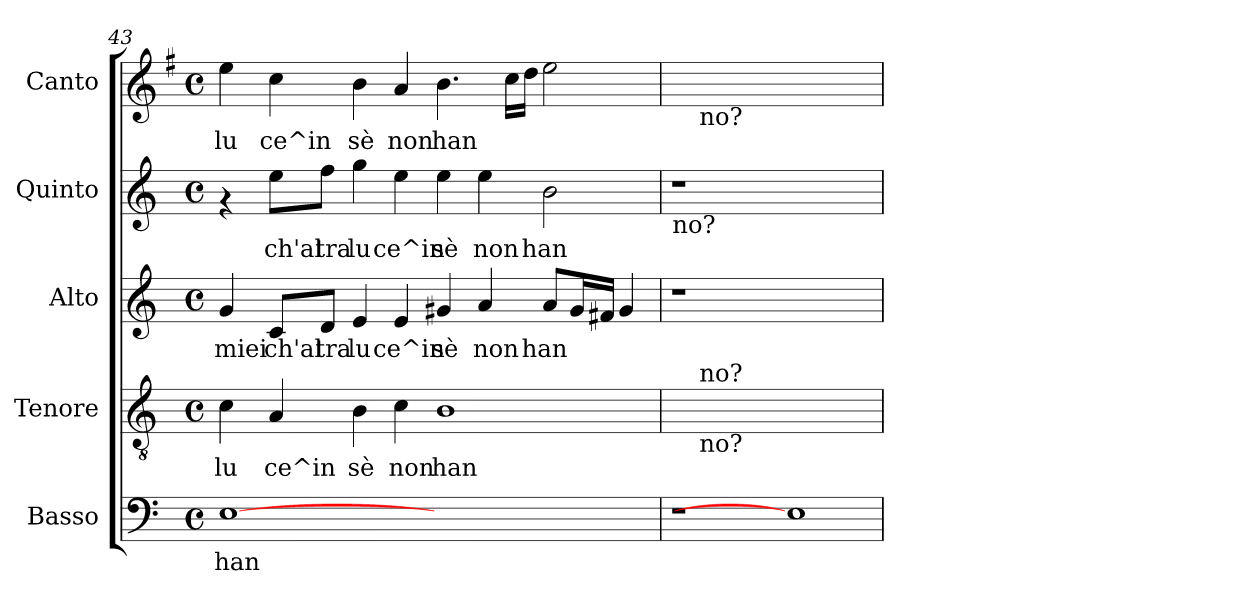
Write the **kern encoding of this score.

**kern	**text	**kern	**text	**kern	**text	**kern	**text	**kern	**text
*part5	*part5	*part4	*part4	*part3	*part3	*part2	*part2	*part1	*part1
*staff5	*staff5	*staff4	*staff4	*staff3	*staff3	*staff2	*staff2	*staff1	*staff1
*I"Basso	*	*I"Tenore	*	*I"Alto	*	*I"Quinto	*	*I"Canto	*
*clefF4	*	*clefGv2	*	*clefG2	*	*clefG2	*	*clefG2	*
*	*	*	*	*	*	*	*	*ITrd-3c-5	*
*k[]	*	*k[]	*	*k[]	*	*k[]	*	*k[]	*
*C:	*	*C:	*	*C:	*	*C:	*	*C:	*
*M4/4	*	*M4/4	*	*M4/4	*	*M4/4	*	*M4/4	*
*met(c)	*	*met(c)	*	*met(c)	*	*met(c)	*	*met(c)	*
=43	=43	=43	=43	=43	=43	=43	=43	=43	=43
!	!LO:LY:b:cj	!	!LO:LY:b:cj	!	!LO:LY:b:cj	!	!	!	!LO:LY:b:cj
[1E	han	4c\	lu	4g/	miei	4rf	.	4aa\	lu
!	!	!	!LO:LY:b:cj	!	!LO:LY:b:cj	!	!LO:LY:b:cj	!	!LO:LY:b:cj
.	.	4A/	ce^in	8c/L	ch'al	8ee\L	ch'al	4ff\	ce^in
!	!	!	!	!	!LO:LY:b:cj	!	!LO:LY:b:cj	!	!
.	.	.	.	8d/J	tra	8ff\J	tra	.	.
!	!	!	!LO:LY:b:cj	!	!LO:LY:b:cj	!	!LO:LY:b:cj	!	!LO:LY:b:cj
.	.	4B\	sè	4e/	lu	4gg\	lu	4ee\	sè
!	!	!	!LO:LY:b:cj	!	!LO:LY:b:cj	!	!LO:LY:b:cj	!	!LO:LY:b:cj
.	.	4c\	non	4e/	ce^in	4ee\	ce^in	4dd/	non
!	!	!	!LO:LY:b:cj	!	!LO:LY:b:cj	!	!LO:LY:b:cj	!	!LO:LY:b:cj
1ryy	.	1B	han	4g#X/	sè	4ee\	sè	4.ee\	han
!	!	!	!	!	!LO:LY:b:cj	!	!LO:LY:b:cj	!	!
.	.	.	.	4a/	non	4ee\	non	.	.
!	!	!	!	!	!	!	!	!	!LO:LY:b:cj
.	.	.	.	.	.	.	.	16ff\L	.
!	!	!	!	!	!	!	!	!	!LO:LY:b:cj
.	.	.	.	.	.	.	.	16gg\J	.
!	!	!	!	!	!LO:LY:b:cj	!	!LO:LY:b:cj	!	!LO:LY:b:cj
.	.	.	.	8a/L	han	2b\	han	2aa\	.
!	!	!	!	!	!LO:LY:b:cj	!	!	!	!
.	.	.	.	16g#/	.	.	.	.	.
!	!	!	!	!	!LO:LY:b:cj	!	!	!	!
.	.	.	.	16f#/J	.	.	.	.	.
!	!	!	!	!	!LO:LY:b:cj	!	!	!	!
.	.	.	.	4g#/	.	.	.	.	.
=44	=44	=44	=44	=44	=44	=44	=44	=44	=44
!	!	!	!	!	!	!LO:TX:b:t=no?	!	!	!
1r	.	8ryy	.	1r	.	1r	.	8ryy	.
!	!	!	!	!	!	!	!	!LO:TX:b:t=no?	!
!	!	!LO:TX:a:t=no?	!	!	!	!	!	!	!
!	!	!LO:TX:b:t=no?	!	!	!	!	!	!	!
.	.	1...ryy	.	.	.	.	.	1...ryy	.
1E]	.	.	.	1ryy	.	1ryy	.	.	.
=	=	=	=	=	=	=	=	=	=
*-	*-	*-	*-	*-	*-	*-	*-	*-	*-
